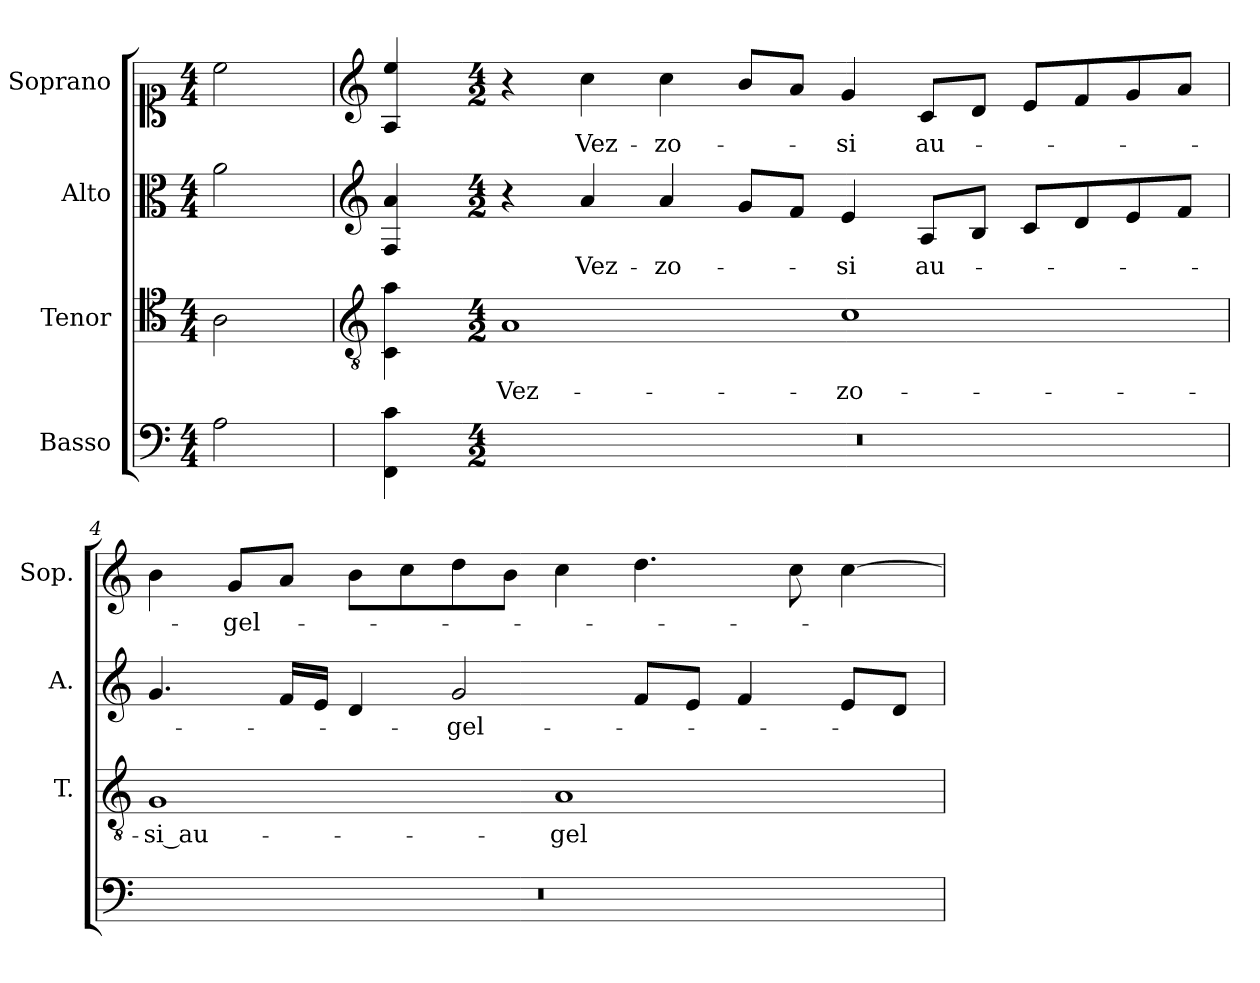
**kern	**kern	**text	**kern	**text	**kern	**text
*part4	*part3	*part3	*part2	*part2	*part1	*part1
*staff4	*staff3	*staff3	*staff2	*staff2	*staff1	*staff1
*I"Basso	*I"Tenor	*	*I"Alto	*	*I"Soprano	*
*	*I'T.	*	*I'A.	*	*I'Sop.	*
!!LO:PB:g=z
*clefF4	*clefC4	*	*clefC3	*	*clefC1	*
*	*ITrd7c12	*	*	*	*	*
*k[]	*k[]	*	*k[]	*	*k[]	*
*C:	*C:	*	*C:	*	*C:	*
*M4/4	*M4/4	*	*M4/4	*	*M4/4	*
=1	=1	=1	=1	=1	=1	=1
!LO:N:head=open	!LO:N:head=open	!	!LO:N:head=open	!	!LO:N:head=open	!
2Ai\	2AAi\	.	2ai\	.	2cci\	.
=2	=2	=2	=2	=2	=2	=2
*	*clefGv2	*	*clefG2	*	*clefG2	*
4FFi\ 4ci	4CCi\ 4Ai	.	4Fi/ 4ai	.	4Ai/ 4eei	.
=3-	=3-	=3-	=3-	=3-	=3-	=3-
*M4/2	*M4/2	*	*M4/2	*	*M4/2	*
!LO:N:vis=1	!	!	!	!	!	!
!	!	!LO:LY:b:color=#000000	!	!	!	!
0r	1AAi	Vez-	4r	.	4r	.
!	!	!	!	!LO:LY:b:color=#000000	!	!
!	!	!	!	!	!	!LO:LY:b:color=#000000
.	.	.	4ai/	Vez-	4cci\	Vez-
!	!	!	!	!LO:LY:b:color=#000000	!	!
!	!	!	!	!	!	!LO:LY:b:color=#000000
.	.	.	4ai/	-zo-	4cci\	-zo-
.	.	.	8gi/L	.	8bi/L	.
.	.	.	8fi/J	.	8ai/J	.
!	!	!LO:LY:b:color=#000000	!	!	!	!
!	!	!	!	!LO:LY:b:color=#000000	!	!
!	!	!	!	!	!	!LO:LY:b:color=#000000
.	1Ci	-zo-	4ei/	-si	4gi/	-si
!	!	!	!	!LO:LY:b:color=#000000	!	!
!	!	!	!	!	!	!LO:LY:b:color=#000000
.	.	.	8Ai/L	au-	8ci/L	au-
.	.	.	8Bi/J	.	8di/J	.
.	.	.	8ci/L	.	8ei/L	.
.	.	.	8di/	.	8fi/	.
.	.	.	8ei/	.	8gi/	.
.	.	.	8fi/J	.	8ai/J	.
=4	=4	=4	=4	=4	=4	=4
!LO:N:vis=1	!	!	!	!	!	!
!	!	!LO:LY:b:color=#000000	!	!	!	!
0r	1GGi	-si_au-	4.gi/	.	4bi\	.
!	!	!	!	!	!	!LO:LY:b:color=#000000
.	.	.	.	.	8gi/L	-gel-
.	.	.	16fi/LL	.	8ai/J	.
.	.	.	16ei/JJ	.	.	.
.	.	.	4di/	.	8bi\L	.
.	.	.	.	.	8cci\	.
!	!	!	!	!LO:LY:b:color=#000000	!	!
.	.	.	2gi/	-gel-	8ddi\	.
.	.	.	.	.	8bi\J	.
!	!	!LO:LY:b:color=#000000	!	!	!	!
.	1AAi	-gel-	.	.	4cci\	.
.	.	.	8fi/L	.	4.ddi\	.
.	.	.	8ei/J	.	.	.
.	.	.	4fi/	.	.	.
.	.	.	.	.	8cci\	.
.	.	.	8ei/L	.	[>4cci\	.
.	.	.	8di/J	.	.	.
=	=	=	=	=	=	=
*-	*-	*-	*-	*-	*-	*-
